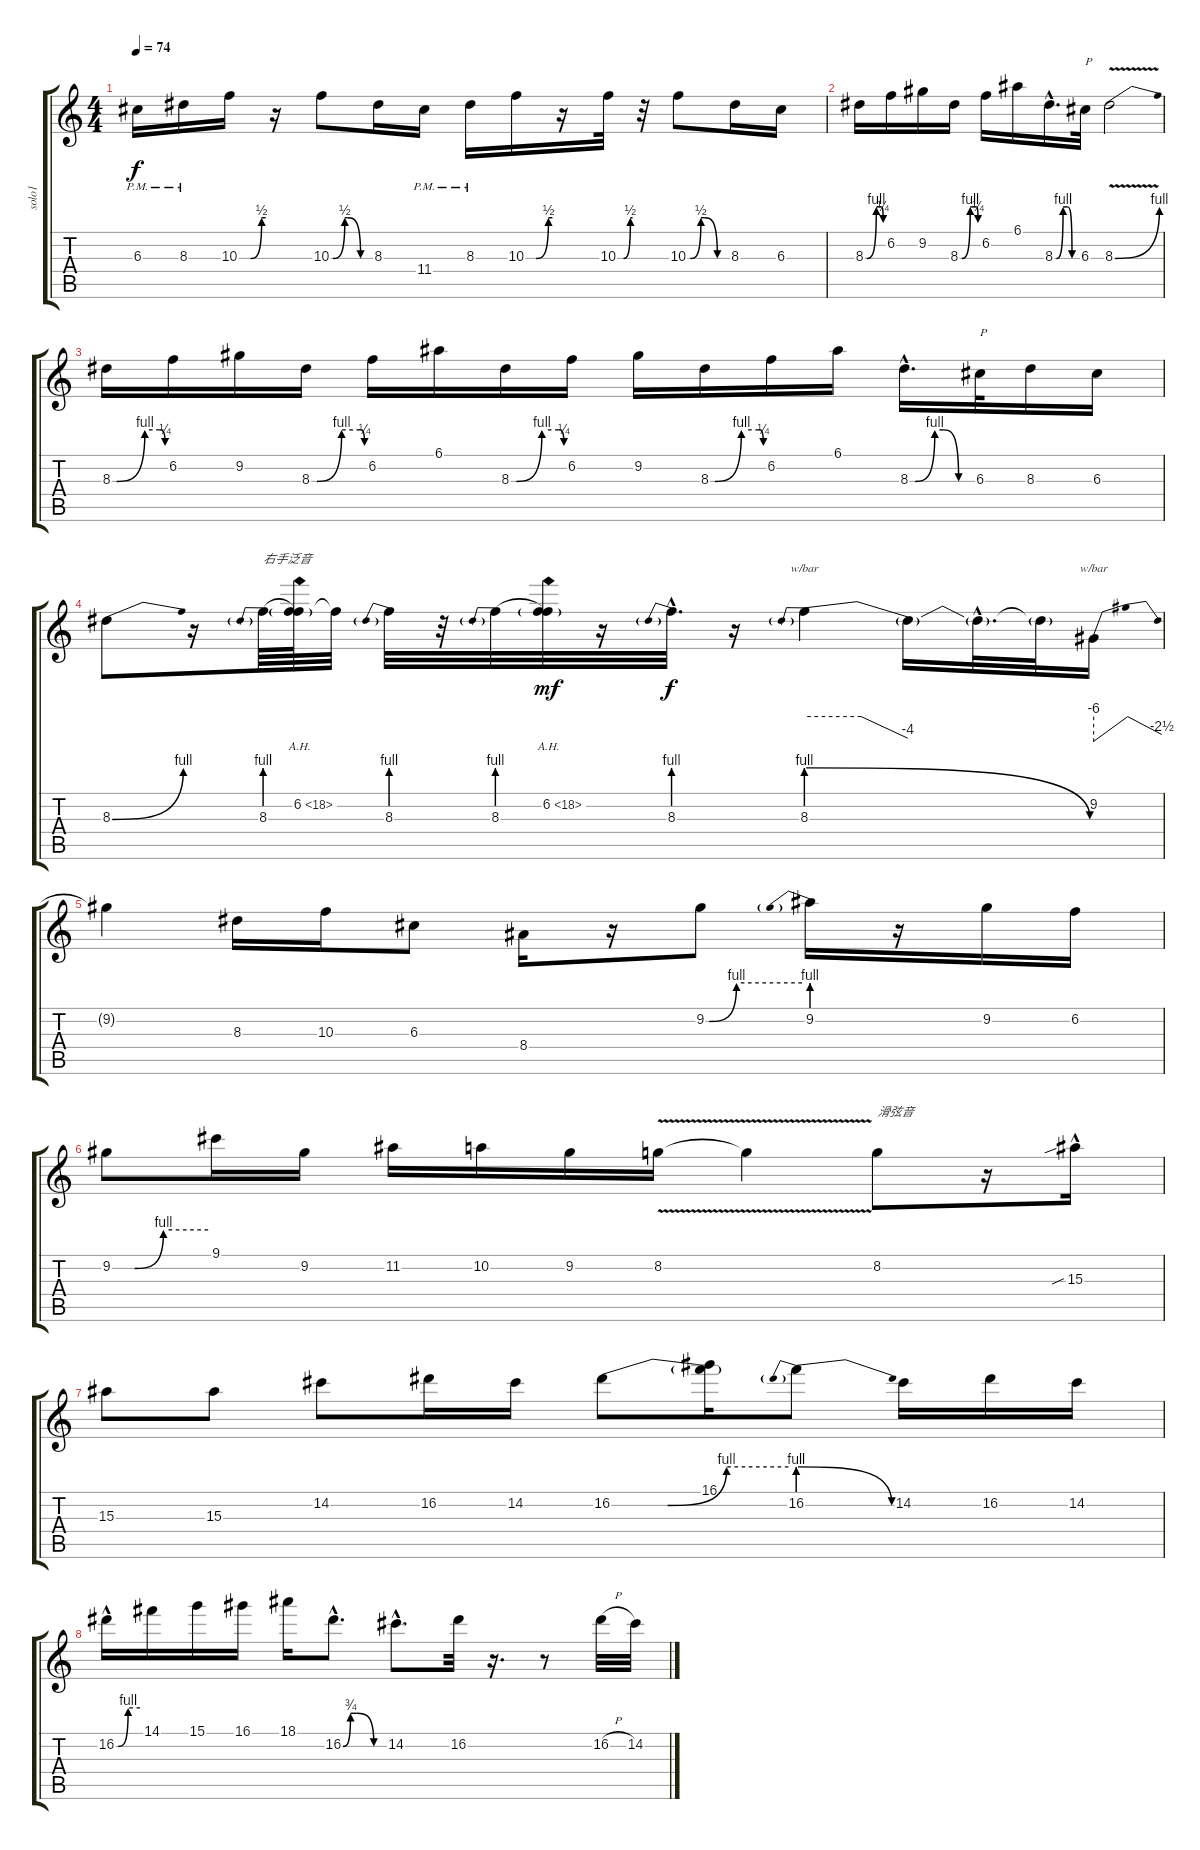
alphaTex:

\track ("solo1" "solo1") {instrument distortionguitar}
\staff {score tabs}
\tuning (E4 B3 G3 D3 A2 E2) {hide}
\ts (4 4)
\tempo 74
\clef g2
\ks c
6.3{pm}.16{dy f} 8.3{pm}.16 10.3{be (custom 0 0 26 0 51 2 60 2)}.16 r.16 10.3{be (custom 0 0 3 0 21 2 25 2 45 0 60 0)}.8 8.3.16 11.4{pm}.16 8.3{pm}.16 10.3{be (custom 0 0 23 0 51 2 60 2)}.16 r.16 10.3{be (custom 0 0 23 0 51 2 60 2)}.32 r.32 10.3{be (custom 0 0 4 0 20 2 25 2 45 0 60 0)}.8 8.3.16 6.3.16 |
8.3{be (custom 0 0 5 0 37 4 54 4 60 1)}.16 6.2.16 9.2.16 8.3{be (custom 0 0 6 0 34 4 55 4 60 1)}.16 6.2.16 6.1.16 8.3{be (custom 0 0 4 0 22 4 34 4 46 0 60 0) hac}.16{d} 6.3.32{txt "P"} 8.3{be (bend 0 0 60 4) v}.2 |
8.3{be (custom 0 0 5 0 37 4 54 4 60 1)}.16 6.2.16 9.2.16 8.3{be (custom 0 0 6 0 34 4 55 4 60 1)}.16 6.2.16 6.1.16 8.3{be (custom 0 0 6 0 35 4 54 4 60 1)}.16 6.2.16 9.2.16 8.3{be (custom 0 0 5 0 35 4 55 4 60 1)}.16 6.2.16 6.1.16 8.3{be (custom 0 0 5 0 24 4 32 4 47 0 60 0) hac}.16{d} 6.3.32{txt "P"} 8.3.16 6.3.16 |
8.3{be (bend 0 0 60 4)}.8 r.16 8.3{be (prebend 0 4 60 4)}.64{txt "右手泛音"} (6.2{ah 12} 8.3{t}).64 6.2{t}.32 8.3{be (prebend 0 4 60 4)}.32 r.32 8.3{be (prebend 0 4 60 4)}.32 (6.2{ah 12} 8.3{t}).32{dy mf} r.16 8.3{be (prebend 0 4 60 4) hac}.32{d dy f} r.16 8.3{be (prebendrelease 0 4 60 0)}.4{tbe (custom default 0 0 33 0 60 -16)} 8.3{t}.16 8.3{hac t}.32{d} 8.3{t}.32 9.2.16{tbe (dip default 0 -24 17 0 24 0 60 -10)} |
9.2{t}.4 8.3.16 10.3.16 6.3.8 8.4.16 r.16 9.2{be (custom 0 0 2 0 19 4 60 4)}.8 9.2{be (prebend 0 4 60 4)}.16 r.16 9.2.16 6.2.16 |
9.2{be (custom 0 0 14 0 32 4 60 4)}.8 9.1.16 9.2.16 11.2.16 10.2.16 9.2.16 8.2{v}.16 8.2{t}.4 8.2.8{txt "滑弦音" instrument guitarfretnoise} r.16{instrument distortionguitar} 15.3{sib hac}.16 |
15.3.8 15.3.8 14.2.8 16.2.16 14.2.16 16.2{be (custom 0 0 19 0 39 4 60 4)}.8 (16.1 16.2{t}).16 16.2{be (prebendrelease 0 4 60 0)}.8 14.2.16 16.2.16 14.2.16 |
16.2{be (custom 0 0 5 0 30 4 60 4) hac}.16 14.1.16 15.1.16 16.1.16 18.1.16 16.2{be (custom 0 0 11 3 20 3 45 0 60 0) hac}.8{d} 14.2{hac}.8{d} 16.2.32 r.16{d} r.8 16.2{h}.32 14.2.32
